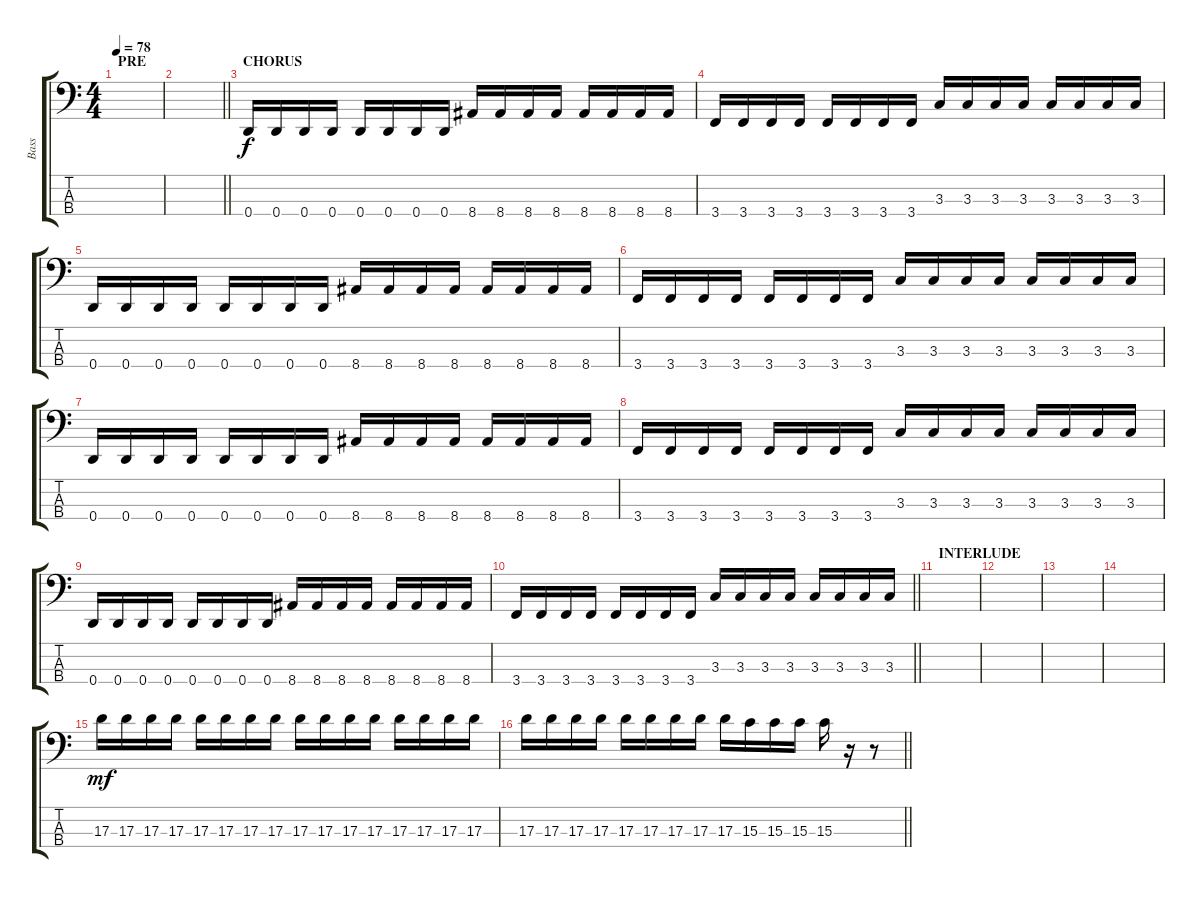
\track ("Bass" "Bass") {instrument electricbassfinger}
\staff {score tabs}
\tuning (G2 D2 A1 D1) {hide}
\ts (4 4)
\section ("" "PRE")
\tempo 78
\clef f4
\ks c
|
\barLineRight lightlight
|
\section ("" "CHORUS")
0.4.16 0.4.16 0.4.16 0.4.16 0.4.16 0.4.16 0.4.16 0.4.16 8.4.16 8.4.16 8.4.16 8.4.16 8.4.16 8.4.16 8.4.16 8.4.16 |
3.4.16 3.4.16 3.4.16 3.4.16 3.4.16 3.4.16 3.4.16 3.4.16 3.3.16 3.3.16 3.3.16 3.3.16 3.3.16 3.3.16 3.3.16 3.3.16 |
0.4.16 0.4.16 0.4.16 0.4.16 0.4.16 0.4.16 0.4.16 0.4.16 8.4.16 8.4.16 8.4.16 8.4.16 8.4.16 8.4.16 8.4.16 8.4.16 |
3.4.16 3.4.16 3.4.16 3.4.16 3.4.16 3.4.16 3.4.16 3.4.16 3.3.16 3.3.16 3.3.16 3.3.16 3.3.16 3.3.16 3.3.16 3.3.16 |
0.4.16 0.4.16 0.4.16 0.4.16 0.4.16 0.4.16 0.4.16 0.4.16 8.4.16 8.4.16 8.4.16 8.4.16 8.4.16 8.4.16 8.4.16 8.4.16 |
3.4.16 3.4.16 3.4.16 3.4.16 3.4.16 3.4.16 3.4.16 3.4.16 3.3.16 3.3.16 3.3.16 3.3.16 3.3.16 3.3.16 3.3.16 3.3.16 |
0.4.16 0.4.16 0.4.16 0.4.16 0.4.16 0.4.16 0.4.16 0.4.16 8.4.16 8.4.16 8.4.16 8.4.16 8.4.16 8.4.16 8.4.16 8.4.16 |
\barLineRight lightlight
3.4.16 3.4.16 3.4.16 3.4.16 3.4.16 3.4.16 3.4.16 3.4.16 3.3.16 3.3.16 3.3.16 3.3.16 3.3.16 3.3.16 3.3.16 3.3.16 |
\section ("" "INTERLUDE")
|
|
|
|
17.3.16{dy mf} 17.3.16 17.3.16 17.3.16 17.3.16 17.3.16 17.3.16 17.3.16 17.3.16 17.3.16 17.3.16 17.3.16 17.3.16 17.3.16 17.3.16 17.3.16 |
\barLineRight lightlight
17.3.16 17.3.16 17.3.16 17.3.16 17.3.16 17.3.16 17.3.16 17.3.16 17.3.16 15.3.16 15.3.16 15.3.16 15.3.16 r.16 r.8
